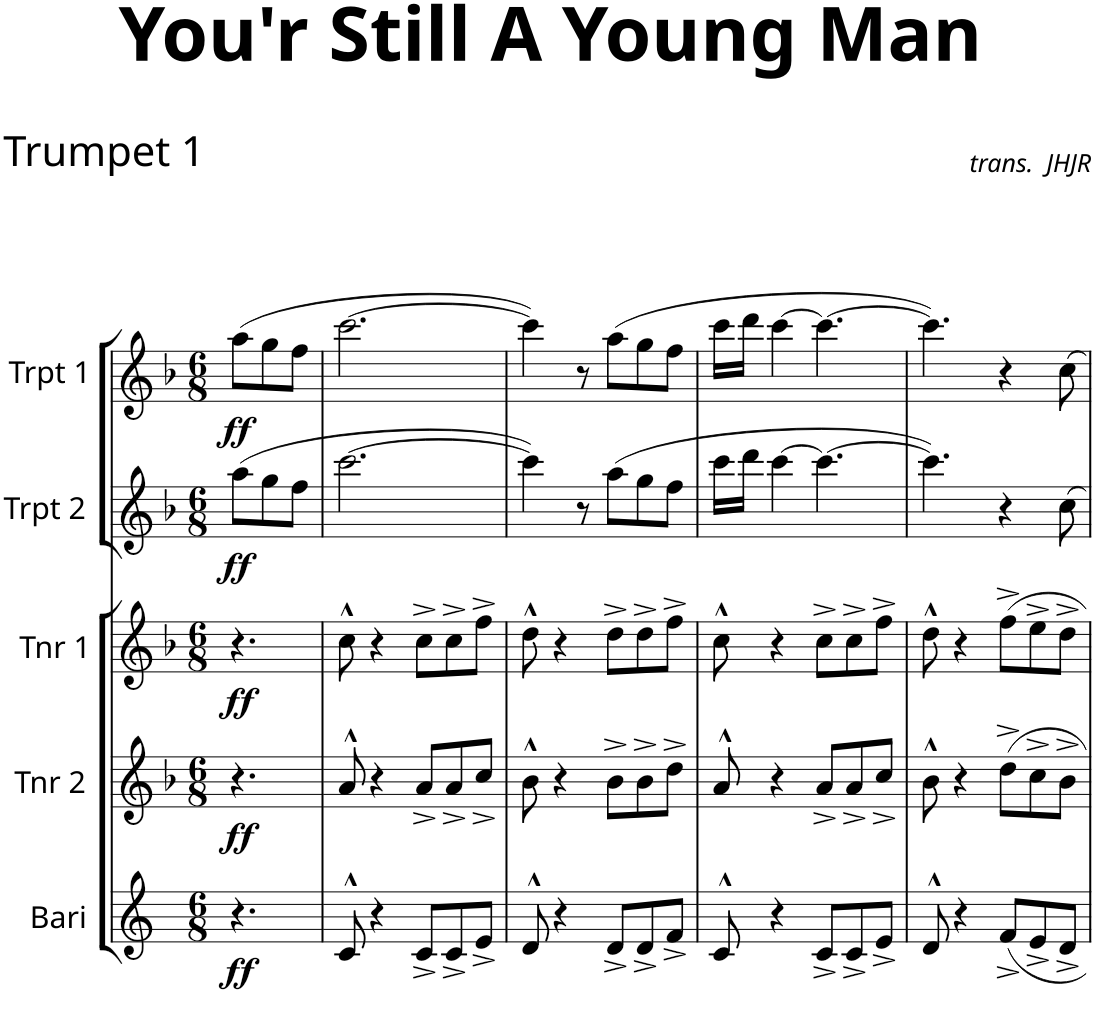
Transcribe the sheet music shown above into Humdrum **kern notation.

**kern	**dynam	**kern	**dynam	**kern	**dynam	**kern	**dynam	**kern	**dynam
*part5	*part5	*part4	*part4	*part3	*part3	*part2	*part2	*part1	*part1
*staff5	*staff5	*staff4	*staff4	*staff3	*staff3	*staff2	*staff2	*staff1	*staff1
*I"Bari	*	*I"Tnr 2	*	*I"Tnr 1	*	*I"Trpt 2	*	*I"Trpt 1	*
*clefG2	*	*clefG2	*	*clefG2	*	*clefG2	*	*clefG2	*
*Trd12c21	*	*Trd8c14	*	*Trd8c14	*	*Trd1c2	*	*Trd1c2	*
*k[]	*	*k[b-]	*	*k[b-]	*	*k[b-]	*	*k[b-]	*
*	*	*F:	*	*F:	*	*F:	*	*F:	*
*M6/8	*	*M6/8	*	*M6/8	*	*M6/8	*	*M6/8	*
=1	=1	=1	=1	=1	=1	=1	=1	=1	=1
!	!LO:DY:b	!	!LO:DY:b	!	!LO:DY:b	!	!LO:DY:b	!	!LO:DY:b
4.r	ff	4.r	ff	4.r	ff	(8aa\L	ff	(8aa\L	ff
.	.	.	.	.	.	8gg\	.	8gg\	.
.	.	.	.	.	.	8ff\J	.	8ff\J	.
=2	=2	=2	=2	=2	=2	=2	=2	=2	=2
8c^^/	.	8a^^/	.	8cc^^\	.	[2.ccc\	.	[2.ccc\	.
4r	.	4r	.	4r	.	.	.	.	.
8c^/L	.	8a^/L	.	8cc^\L	.	.	.	.	.
8c^/	.	8a^/	.	8cc^\	.	.	.	.	.
8e^/J	.	8cc^/J	.	8ff^\J	.	.	.	.	.
=3	=3	=3	=3	=3	=3	=3	=3	=3	=3
8d^^/	.	8b-^^\	.	8dd^^\	.	4ccc\])	.	4ccc\])	.
4r	.	4r	.	4r	.	.	.	.	.
.	.	.	.	.	.	8r	.	8r	.
8d^/L	.	8b-^\L	.	8dd^\L	.	(8aa\L	.	(8aa\L	.
8d^/	.	8b-^\	.	8dd^\	.	8gg\	.	8gg\	.
8f^/J	.	8dd^\J	.	8ff^\J	.	8ff\J	.	8ff\J	.
=4	=4	=4	=4	=4	=4	=4	=4	=4	=4
8c^^/	.	8a^^/	.	8cc^^\	.	16ccc\LL	.	16ccc\LL	.
.	.	.	.	.	.	16ddd\JJ	.	16ddd\JJ	.
4r	.	4r	.	4r	.	[4ccc\	.	[4ccc\	.
8c^/L	.	8a^/L	.	8cc^\L	.	4.ccc\_	.	4.ccc\_	.
8c^/	.	8a^/	.	8cc^\	.	.	.	.	.
8e^/J	.	8cc^/J	.	8ff^\J	.	.	.	.	.
=5	=5	=5	=5	=5	=5	=5	=5	=5	=5
8d^^/	.	8b-^^\	.	8dd^^\	.	4.ccc\])	.	4.ccc\])	.
4r	.	4r	.	4r	.	.	.	.	.
8f^/L	.	8dd^\L	.	8ff^\L	.	4r	.	4r	.
8e^/	.	8cc^\	.	8ee^\	.	.	.	.	.
8d^/J	.	8b-^\J	.	8dd^\J	.	8cc\	.	8cc\	.
=	=	=	=	=	=	=	=	=	=
*-	*-	*-	*-	*-	*-	*-	*-	*-	*-
